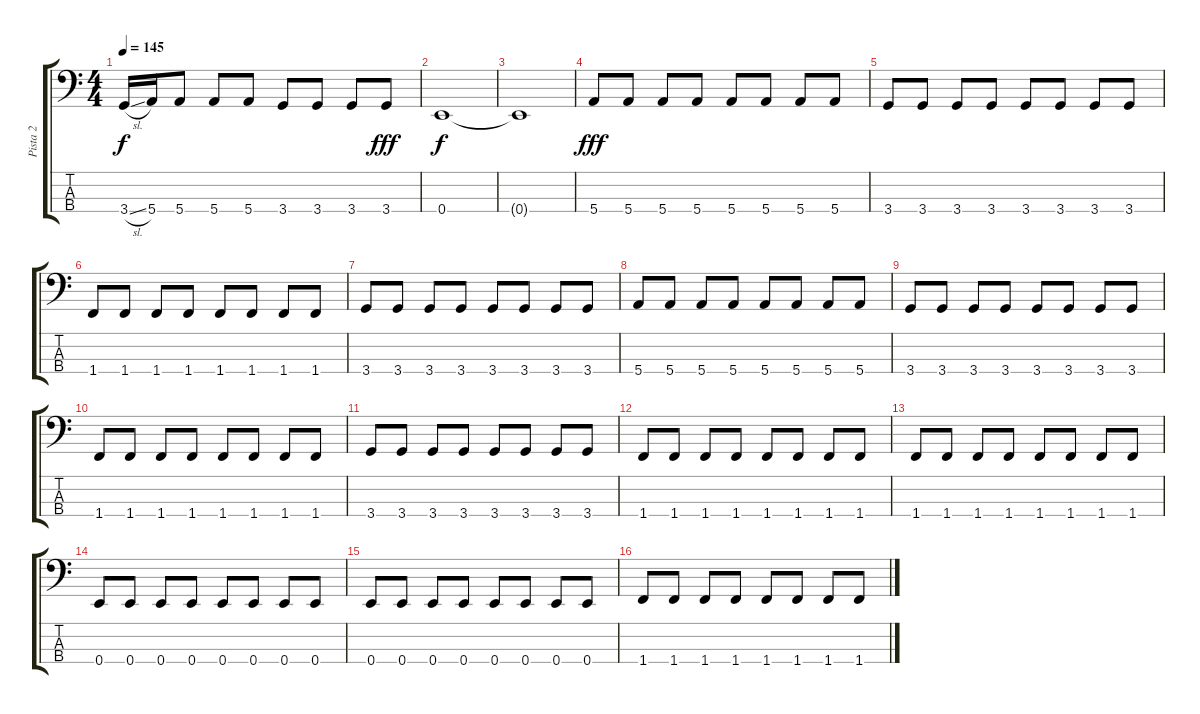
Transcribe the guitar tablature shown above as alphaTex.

\track ("Pista 2" "Pista 2") {instrument electricbassfinger}
\staff {score tabs}
\tuning (G2 D2 A1 E1) {hide}
\ts (4 4)
\tempo 145
\clef f4
\ks c
3.4{sl}.16{dy f} 5.4.16 5.4.8 5.4.8 5.4.8 3.4.8 3.4.8 3.4.8 3.4.8{dy fff} |
0.4.1{dy f} |
0.4{t}.1 |
5.4.8{dy fff} 5.4.8 5.4.8 5.4.8 5.4.8 5.4.8 5.4.8 5.4.8 |
3.4.8 3.4.8 3.4.8 3.4.8 3.4.8 3.4.8 3.4.8 3.4.8 |
1.4.8 1.4.8 1.4.8 1.4.8 1.4.8 1.4.8 1.4.8 1.4.8 |
3.4.8 3.4.8 3.4.8 3.4.8 3.4.8 3.4.8 3.4.8 3.4.8 |
5.4.8 5.4.8 5.4.8 5.4.8 5.4.8 5.4.8 5.4.8 5.4.8 |
3.4.8 3.4.8 3.4.8 3.4.8 3.4.8 3.4.8 3.4.8 3.4.8 |
1.4.8 1.4.8 1.4.8 1.4.8 1.4.8 1.4.8 1.4.8 1.4.8 |
3.4.8 3.4.8 3.4.8 3.4.8 3.4.8 3.4.8 3.4.8 3.4.8 |
1.4.8 1.4.8 1.4.8 1.4.8 1.4.8 1.4.8 1.4.8 1.4.8 |
1.4.8 1.4.8 1.4.8 1.4.8 1.4.8 1.4.8 1.4.8 1.4.8 |
0.4.8 0.4.8 0.4.8 0.4.8 0.4.8 0.4.8 0.4.8 0.4.8 |
0.4.8 0.4.8 0.4.8 0.4.8 0.4.8 0.4.8 0.4.8 0.4.8 |
1.4.8 1.4.8 1.4.8 1.4.8 1.4.8 1.4.8 1.4.8 1.4.8
